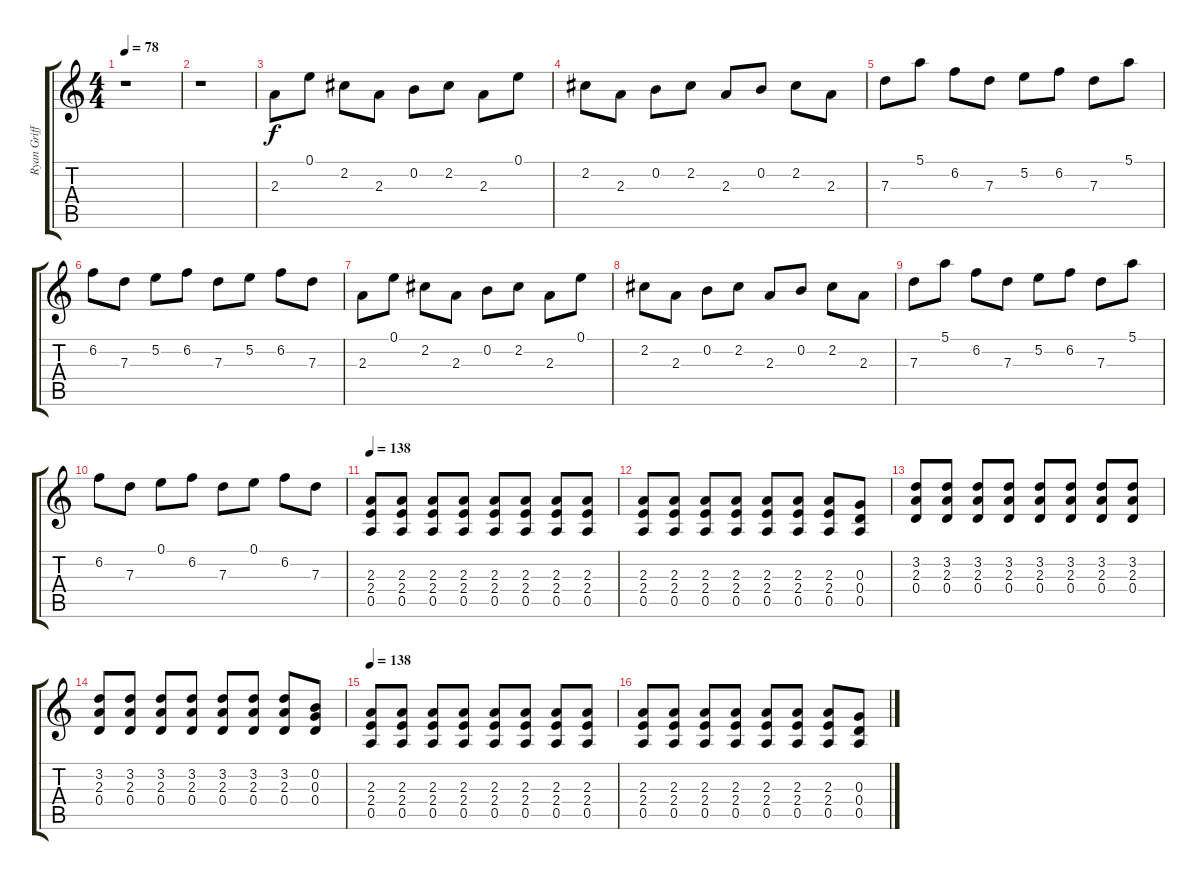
\track ("Ryan Griffits" "Ryan Griff") {instrument overdrivenguitar}
\staff {score tabs}
\tuning (E4 B3 G3 D3 A2 E2) {hide}
\ts (4 4)
\tempo 78
\clef g2
\ks c
r.1{dy f instrument overdrivenguitar} |
r.1 |
2.3.8 0.1.8 2.2.8 2.3.8 0.2.8 2.2.8 2.3.8 0.1.8 |
2.2.8 2.3.8 0.2.8 2.2.8 2.3.8 0.2.8 2.2.8 2.3.8 |
7.3.8 5.1.8 6.2.8 7.3.8 5.2.8 6.2.8 7.3.8 5.1.8 |
6.2.8 7.3.8 5.2.8 6.2.8 7.3.8 5.2.8 6.2.8 7.3.8 |
2.3.8 0.1.8 2.2.8 2.3.8 0.2.8 2.2.8 2.3.8 0.1.8 |
2.2.8 2.3.8 0.2.8 2.2.8 2.3.8 0.2.8 2.2.8 2.3.8 |
7.3.8 5.1.8 6.2.8 7.3.8 5.2.8 6.2.8 7.3.8 5.1.8 |
6.2.8 7.3.8 0.1.8 6.2.8 7.3.8 0.1.8 6.2.8 7.3.8 |
\tempo 138
(2.3 2.4 0.5).8{instrument overdrivenguitar} (2.3 2.4 0.5).8 (2.3 2.4 0.5).8 (2.3 2.4 0.5).8 (2.3 2.4 0.5).8 (2.3 2.4 0.5).8 (2.3 2.4 0.5).8 (2.3 2.4 0.5).8 |
(2.3 2.4 0.5).8 (2.3 2.4 0.5).8 (2.3 2.4 0.5).8 (2.3 2.4 0.5).8 (2.3 2.4 0.5).8 (2.3 2.4 0.5).8 (2.3 2.4 0.5).8 (0.3 0.4 0.5).8 |
(3.2 2.3 0.4).8 (3.2 2.3 0.4).8 (3.2 2.3 0.4).8 (3.2 2.3 0.4).8 (3.2 2.3 0.4).8 (3.2 2.3 0.4).8 (3.2 2.3 0.4).8 (3.2 2.3 0.4).8 |
(3.2 2.3 0.4).8 (3.2 2.3 0.4).8 (3.2 2.3 0.4).8 (3.2 2.3 0.4).8 (3.2 2.3 0.4).8 (3.2 2.3 0.4).8 (3.2 2.3 0.4).8 (0.2 0.3 0.4).8 |
\tempo 138
(2.3 2.4 0.5).8 (2.3 2.4 0.5).8 (2.3 2.4 0.5).8 (2.3 2.4 0.5).8 (2.3 2.4 0.5).8 (2.3 2.4 0.5).8 (2.3 2.4 0.5).8 (2.3 2.4 0.5).8 |
(2.3 2.4 0.5).8 (2.3 2.4 0.5).8 (2.3 2.4 0.5).8 (2.3 2.4 0.5).8 (2.3 2.4 0.5).8 (2.3 2.4 0.5).8 (2.3 2.4 0.5).8 (0.3 0.4 0.5).8
